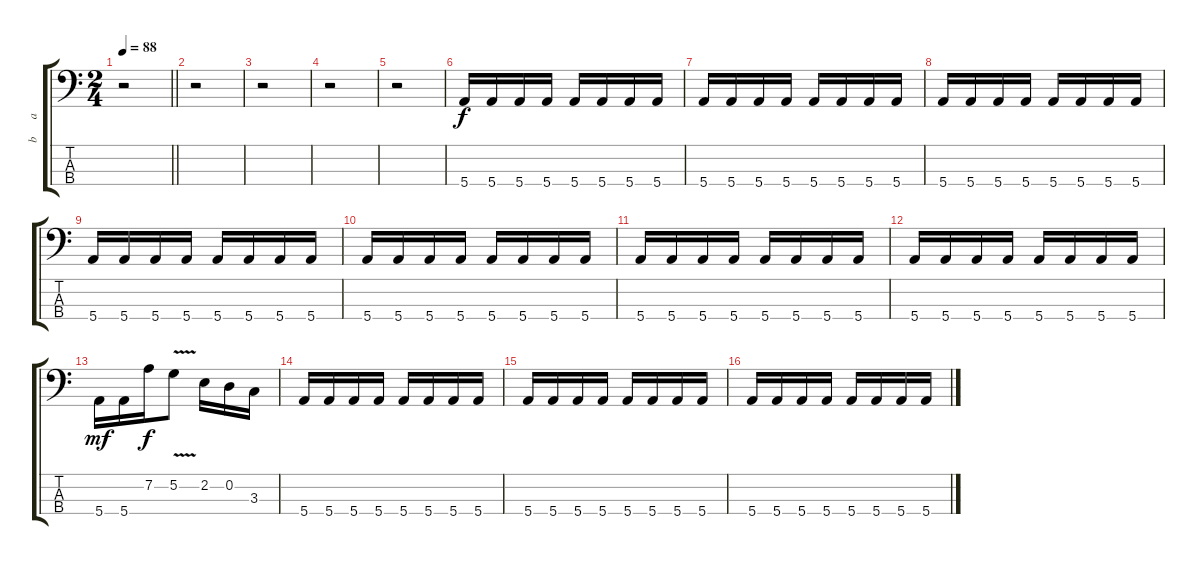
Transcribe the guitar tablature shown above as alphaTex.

\track ("b      a       s      s" "b      a  ") {instrument electricbassfinger}
\staff {score tabs}
\tuning (G2 D2 A1 E1) {hide}
\ts (2 4)
\tempo 88
\clef f4
\barLineRight lightlight
\ks c
r.2{dy f instrument electricbassfinger} |
r.2 |
r.2 |
r.2 |
r.2 |
5.4.16{instrument kalimba} 5.4.16 5.4.16 5.4.16 5.4.16 5.4.16 5.4.16 5.4.16 |
5.4.16 5.4.16 5.4.16 5.4.16 5.4.16 5.4.16 5.4.16 5.4.16 |
5.4.16 5.4.16 5.4.16 5.4.16 5.4.16 5.4.16 5.4.16 5.4.16 |
5.4.16 5.4.16 5.4.16 5.4.16 5.4.16 5.4.16 5.4.16 5.4.16 |
5.4.16{volume 16 instrument electricbassfinger} 5.4.16 5.4.16 5.4.16 5.4.16 5.4.16 5.4.16 5.4.16 |
5.4.16 5.4.16 5.4.16 5.4.16 5.4.16 5.4.16 5.4.16 5.4.16 |
5.4.16 5.4.16 5.4.16 5.4.16 5.4.16 5.4.16 5.4.16 5.4.16 |
5.4.16{dy mf} 5.4.16 7.2.16{dy f} 5.2{v}.8 2.2.16 0.2.16 3.3.16 |
5.4.16 5.4.16 5.4.16 5.4.16 5.4.16 5.4.16 5.4.16 5.4.16 |
5.4.16 5.4.16 5.4.16 5.4.16 5.4.16 5.4.16 5.4.16 5.4.16 |
5.4.16 5.4.16 5.4.16 5.4.16 5.4.16 5.4.16 5.4.16 5.4.16
